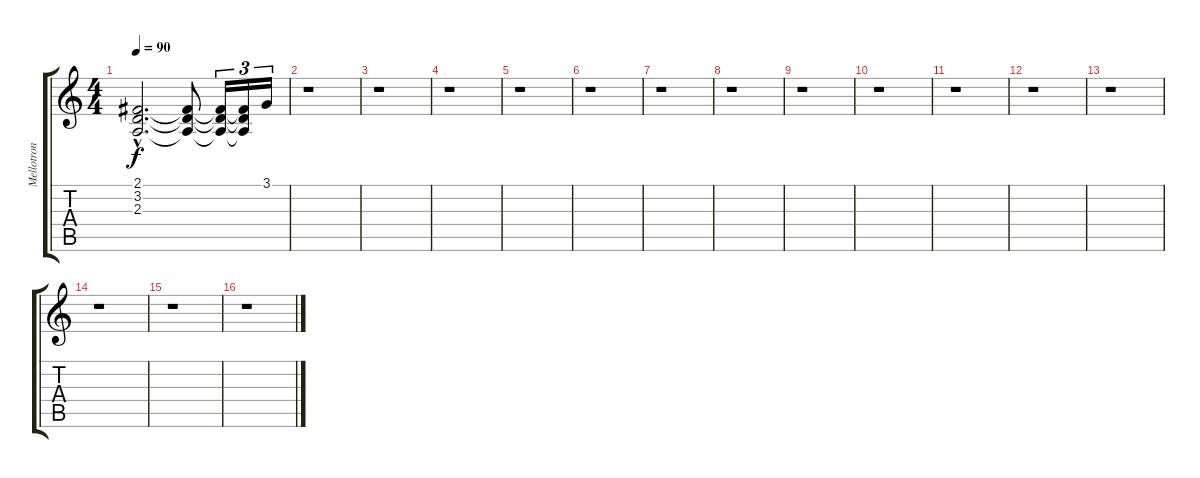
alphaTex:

\track ("Mellotron" "Mellotron") {instrument reedorgan}
\staff {score tabs}
\tuning (E4 B3 G3 D3 A2 E2) {hide}
\ts (4 4)
\tempo 90
\clef g2
\ks c
(2.1{hac} 3.2{hac} 2.3{hac}).2{d dy f} (2.1{t} 3.2{t} 2.3{t}).8 (2.1{t} 3.2{t} 2.3{t}).16{tu (3 2)} (2.1{t} 3.2{t} 2.3{t}).16{tu (3 2)} 3.1.16{tu (3 2)} |
r.1 |
r.1 |
r.1 |
r.1 |
r.1 |
r.1 |
r.1 |
r.1 |
r.1 |
r.1 |
r.1 |
r.1 |
r.1 |
r.1 |
r.1
